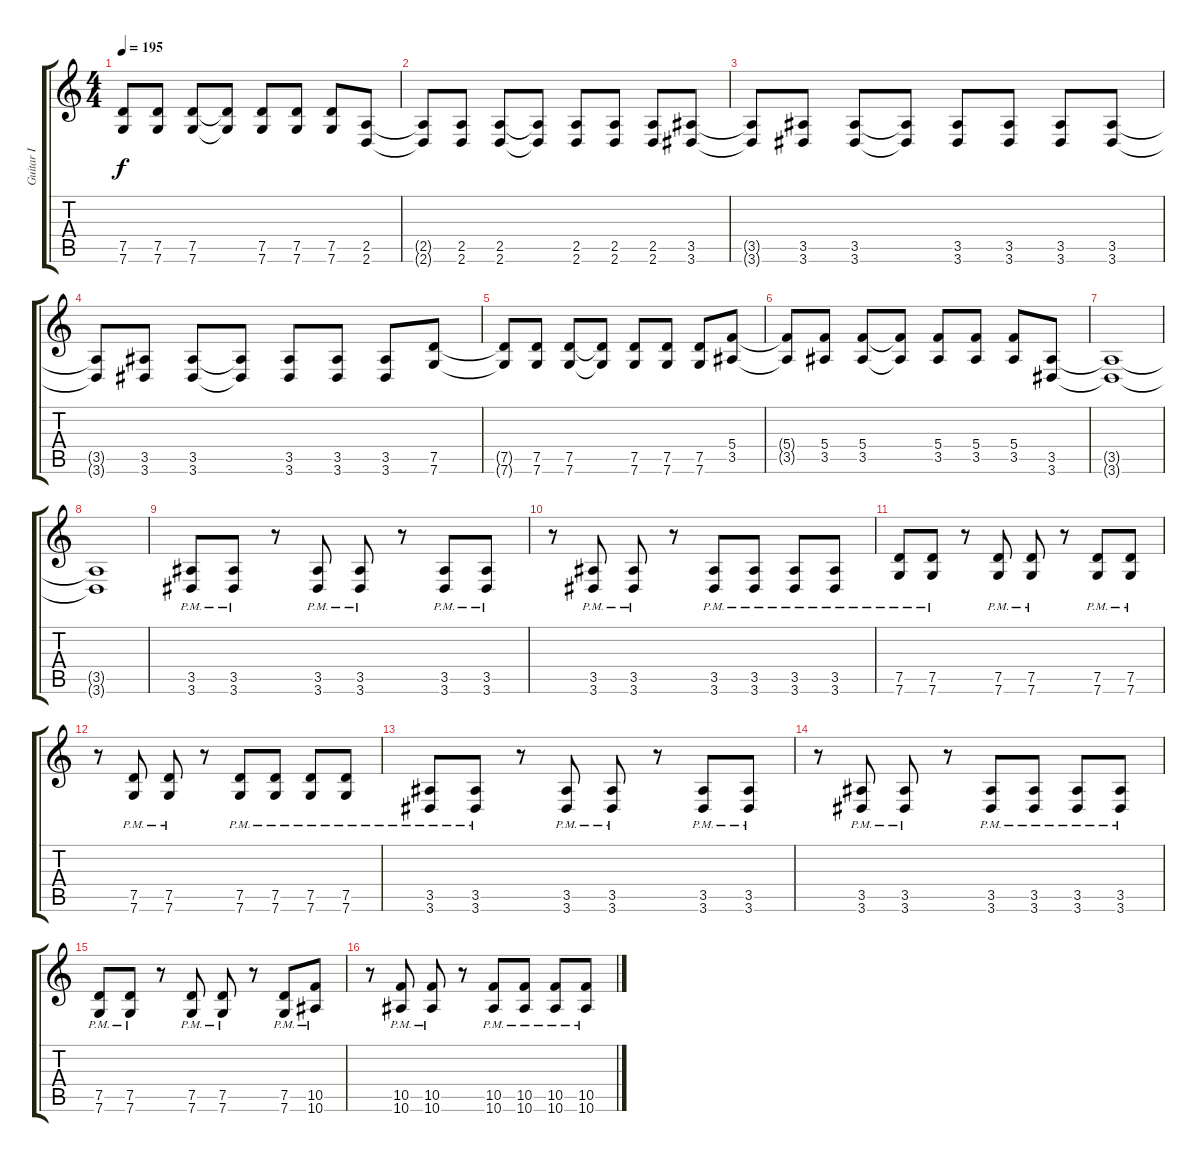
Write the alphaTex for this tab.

\track ("Guitar I" "Guitar I") {instrument overdrivenguitar}
\staff {score tabs}
\tuning (D4 A3 F3 C3 G2 C2) {hide}
\ts (4 4)
\tempo 195
\clef g2
\ks c
(7.5{t} 7.6{t}).8{dy f} (7.5 7.6).8 (7.5 7.6).8 (7.5{t} 7.6{t}).8 (7.5 7.6).8 (7.5 7.6).8 (7.5 7.6).8 (2.5 2.6).8 |
(2.5{t} 2.6{t}).8 (2.5 2.6).8 (2.5 2.6).8 (2.5{t} 2.6{t}).8 (2.5 2.6).8 (2.5 2.6).8 (2.5 2.6).8 (3.5 3.6).8 |
(3.5{t} 3.6{t}).8 (3.5 3.6).8 (3.5 3.6).8 (3.5{t} 3.6{t}).8 (3.5 3.6).8 (3.5 3.6).8 (3.5 3.6).8 (3.5 3.6).8 |
(3.5{t} 3.6{t}).8 (3.5 3.6).8 (3.5 3.6).8 (3.5{t} 3.6{t}).8 (3.5 3.6).8 (3.5 3.6).8 (3.5 3.6).8 (7.5 7.6).8 |
(7.5{t} 7.6{t}).8 (7.5 7.6).8 (7.5 7.6).8 (7.5{t} 7.6{t}).8 (7.5 7.6).8 (7.5 7.6).8 (7.5 7.6).8 (5.4 3.5).8 |
(5.4{t} 3.5{t}).8 (5.4 3.5).8 (5.4 3.5).8 (5.4{t} 3.5{t}).8 (5.4 3.5).8 (5.4 3.5).8 (5.4 3.5).8 (3.5 3.6).8 |
(3.5{t} 3.6{t}).1 |
(3.5{t} 3.6{t}).1 |
(3.5 3.6{pm}).8 (3.5 3.6{pm}).8 r.8 (3.5 3.6{pm}).8 (3.5 3.6{pm}).8 r.8 (3.5 3.6{pm}).8 (3.5 3.6{pm}).8 |
r.8 (3.5 3.6{pm}).8 (3.5 3.6{pm}).8 r.8 (3.5 3.6{pm}).8 (3.5 3.6{pm}).8 (3.5 3.6{pm}).8 (3.5 3.6{pm}).8 |
(7.5 7.6{pm}).8 (7.5 7.6{pm}).8 r.8 (7.5 7.6{pm}).8 (7.5 7.6{pm}).8 r.8 (7.5 7.6{pm}).8 (7.5 7.6{pm}).8 |
r.8 (7.5 7.6{pm}).8 (7.5 7.6{pm}).8 r.8 (7.5 7.6{pm}).8 (7.5 7.6{pm}).8 (7.5 7.6{pm}).8 (7.5 7.6{pm}).8 |
(3.5 3.6{pm}).8 (3.5 3.6{pm}).8 r.8 (3.5 3.6{pm}).8 (3.5 3.6{pm}).8 r.8 (3.5 3.6{pm}).8 (3.5 3.6{pm}).8 |
r.8 (3.5 3.6{pm}).8 (3.5 3.6{pm}).8 r.8 (3.5 3.6{pm}).8 (3.5 3.6{pm}).8 (3.5 3.6{pm}).8 (3.5 3.6{pm}).8 |
(7.5 7.6{pm}).8 (7.5 7.6{pm}).8 r.8 (7.5 7.6{pm}).8 (7.5 7.6{pm}).8 r.8 (7.5 7.6{pm}).8 (10.5 10.6{pm}).8 |
r.8 (10.5 10.6{pm}).8 (10.5 10.6{pm}).8 r.8 (10.5 10.6{pm}).8 (10.5 10.6{pm}).8 (10.5 10.6{pm}).8 (10.5 10.6{pm}).8
